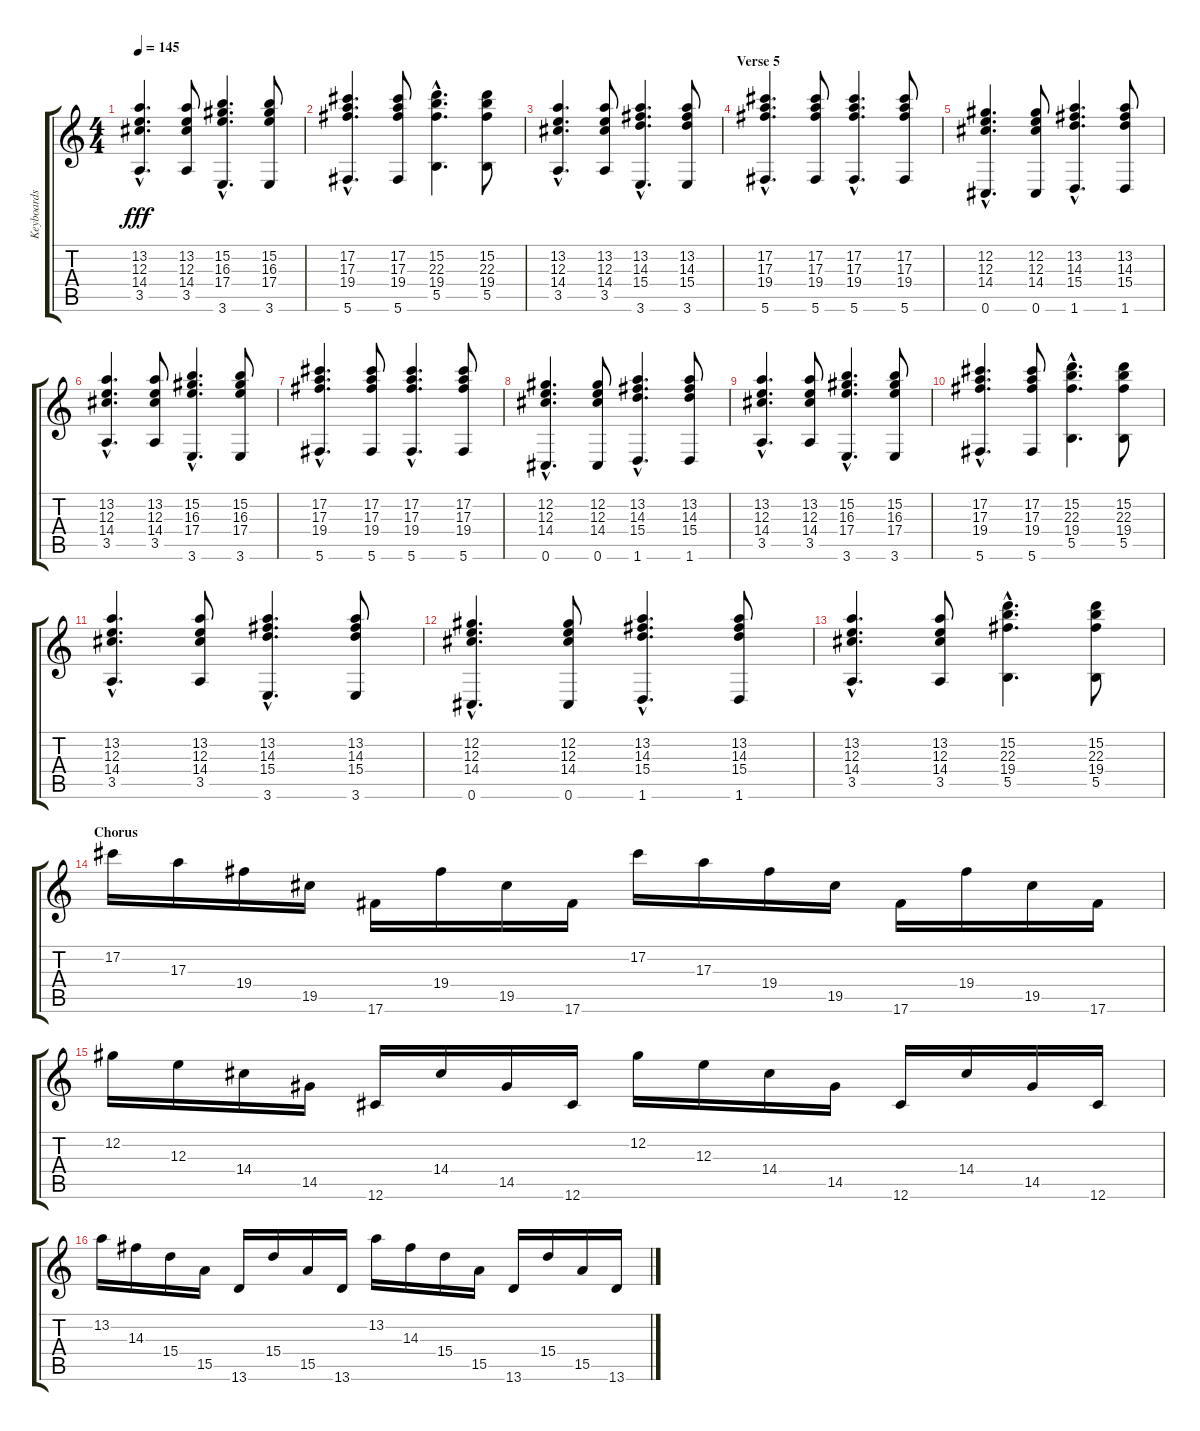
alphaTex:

\track ("Keyboards 1" "Keyboards ") {instrument pad1newage}
\staff {score tabs}
\tuning (Db5 Ab4 E4 B3 Gb3 Db3) {hide}
\ts (4 4)
\tempo 145
\clef g2
\ks c
(13.2{hac} 12.3{hac} 14.4{hac} 3.5{hac}).4{d dy fff} (13.2 12.3 14.4 3.5).8 (15.2{hac} 16.3{hac} 17.4{hac} 3.6{hac}).4{d} (15.2 16.3 17.4 3.6).8 |
(17.2{hac} 17.3{hac} 19.4{hac} 5.6{hac}).4{d} (17.2 17.3 19.4 5.6).8 (15.2{hac} 22.3{hac} 19.4{hac} 5.5{hac}).4{d} (15.2 22.3 19.4 5.5).8 |
(13.2{hac} 12.3{hac} 14.4{hac} 3.5{hac}).4{d} (13.2 12.3 14.4 3.5).8 (13.2{hac} 14.3{hac} 15.4{hac} 3.6{hac}).4{d} (13.2 14.3 15.4 3.6).8 |
\section ("" "Verse 5")
(17.2{hac} 17.3{hac} 19.4{hac} 5.6{hac}).4{d} (17.2 17.3 19.4 5.6).8 (17.2{hac} 17.3{hac} 19.4{hac} 5.6{hac}).4{d} (17.2 17.3 19.4 5.6).8 |
(12.2{hac} 12.3{hac} 14.4{hac} 0.6{hac}).4{d} (12.2 12.3 14.4 0.6).8 (13.2{hac} 14.3{hac} 15.4{hac} 1.6{hac}).4{d} (13.2 14.3 15.4 1.6).8 |
(13.2{hac} 12.3{hac} 14.4{hac} 3.5{hac}).4{d} (13.2 12.3 14.4 3.5).8 (15.2{hac} 16.3{hac} 17.4{hac} 3.6{hac}).4{d} (15.2 16.3 17.4 3.6).8 |
(17.2{hac} 17.3{hac} 19.4{hac} 5.6{hac}).4{d} (17.2 17.3 19.4 5.6).8 (17.2{hac} 17.3{hac} 19.4{hac} 5.6{hac}).4{d} (17.2 17.3 19.4 5.6).8 |
(12.2{hac} 12.3{hac} 14.4{hac} 0.6{hac}).4{d} (12.2 12.3 14.4 0.6).8 (13.2{hac} 14.3{hac} 15.4{hac} 1.6{hac}).4{d} (13.2 14.3 15.4 1.6).8 |
(13.2{hac} 12.3{hac} 14.4{hac} 3.5{hac}).4{d} (13.2 12.3 14.4 3.5).8 (15.2{hac} 16.3{hac} 17.4{hac} 3.6{hac}).4{d} (15.2 16.3 17.4 3.6).8 |
(17.2{hac} 17.3{hac} 19.4{hac} 5.6{hac}).4{d} (17.2 17.3 19.4 5.6).8 (15.2{hac} 22.3{hac} 19.4{hac} 5.5{hac}).4{d} (15.2 22.3 19.4 5.5).8 |
(13.2{hac} 12.3{hac} 14.4{hac} 3.5{hac}).4{d} (13.2 12.3 14.4 3.5).8 (13.2{hac} 14.3{hac} 15.4{hac} 3.6{hac}).4{d} (13.2 14.3 15.4 3.6).8 |
(12.2{hac} 12.3{hac} 14.4{hac} 0.6{hac}).4{d} (12.2 12.3 14.4 0.6).8 (13.2{hac} 14.3{hac} 15.4{hac} 1.6{hac}).4{d} (13.2 14.3 15.4 1.6).8 |
(13.2{hac} 12.3{hac} 14.4{hac} 3.5{hac}).4{d} (13.2 12.3 14.4 3.5).8 (15.2{hac} 22.3{hac} 19.4{hac} 5.5{hac}).4{d} (15.2 22.3 19.4 5.5).8 |
\section ("" "Chorus")
17.2.16 17.3.16 19.4.16 19.5.16 17.6.16 19.4.16 19.5.16 17.6.16 17.2.16 17.3.16 19.4.16 19.5.16 17.6.16 19.4.16 19.5.16 17.6.16 |
12.2.16 12.3.16 14.4.16 14.5.16 12.6.16 14.4.16 14.5.16 12.6.16 12.2.16 12.3.16 14.4.16 14.5.16 12.6.16 14.4.16 14.5.16 12.6.16 |
13.2.16 14.3.16 15.4.16 15.5.16 13.6.16 15.4.16 15.5.16 13.6.16 13.2.16 14.3.16 15.4.16 15.5.16 13.6.16 15.4.16 15.5.16 13.6.16
